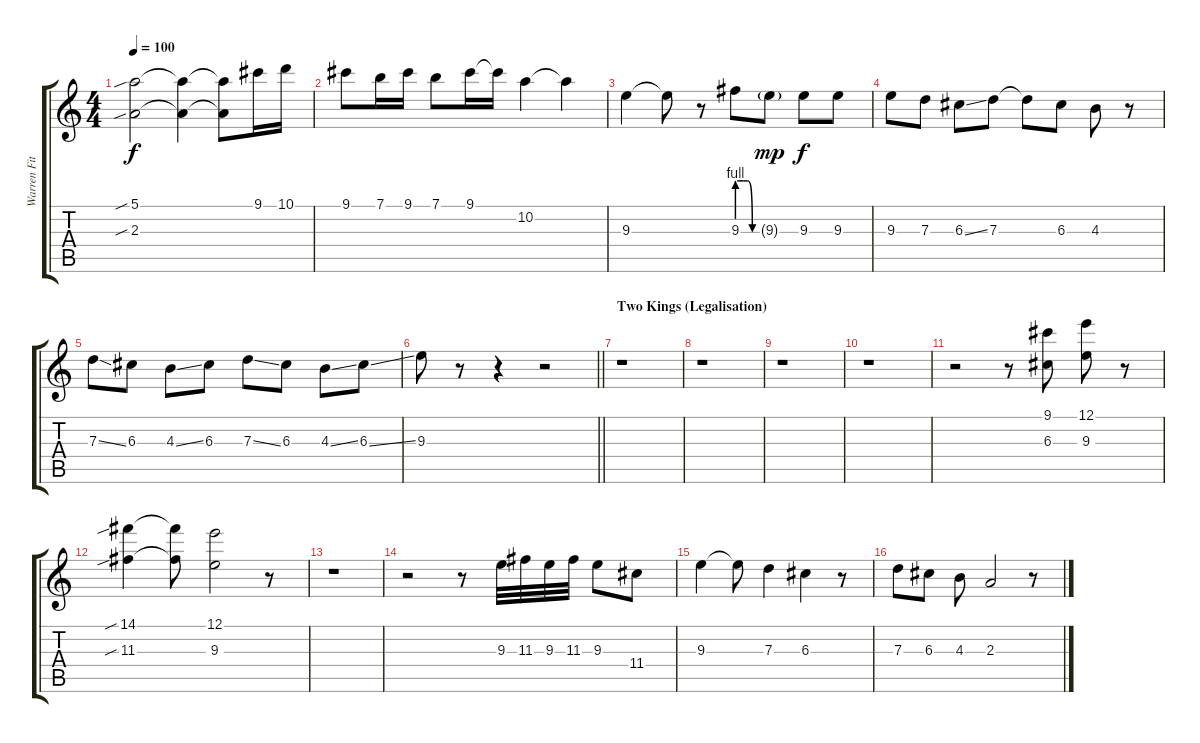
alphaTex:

\track ("Warren Fitzgerald (Studio Guitar/Organ)" "Warren Fit") {instrument electricguitarjazz}
\staff {score tabs}
\tuning (E4 B3 G3 D3 A2 E2) {hide}
\ts (4 4)
\tempo 100
\clef g2
\ks c
(5.1{sib} 2.3{sib}).2{dy f} (5.1{t} 2.3{t}).4 (5.1{t} 2.3{t}).8 9.1.16 10.1.16 |
9.1.8 7.1.16 9.1.16 7.1.8 9.1.16 9.1{t}.16 10.2.4 10.2{t}.4 |
9.3.4 9.3{t}.8 r.8 9.3{be (custom 0 4 20 4 32 4 46 0 60 0)}.8 9.3{g}.8{dy mp} 9.3.8{dy f} 9.3.8 |
9.3.8 7.3.8 6.3{ss}.8 7.3.8 7.3{t}.8 6.3.8 4.3.8 r.8 |
7.3{ss}.8 6.3.8 4.3{ss}.8 6.3.8 7.3{ss}.8 6.3.8 4.3{ss}.8 6.3{ss}.8 |
\barLineRight lightlight
9.3.8 r.8 r.4 r.2 |
\section ("" "Two Kings (Legalisation)")
r.1 |
r.1 |
r.1 |
r.1 |
r.2 r.8{instrument rockorgan} (9.1 6.3).8 (12.1 9.3).8 r.8 |
(14.1{sib} 11.3{sib}).4 (14.1{t} 11.3{t}).8 (12.1 9.3).2 r.8{instrument electricguitarjazz} |
r.1 |
r.2 r.8 9.3.32 11.3.32 9.3.32 11.3.32 9.3.8 11.4.8 |
9.3.4 9.3{t}.8 7.3.4 6.3.4 r.8 |
7.3.8 6.3.8 4.3.8 2.3.2 r.8
